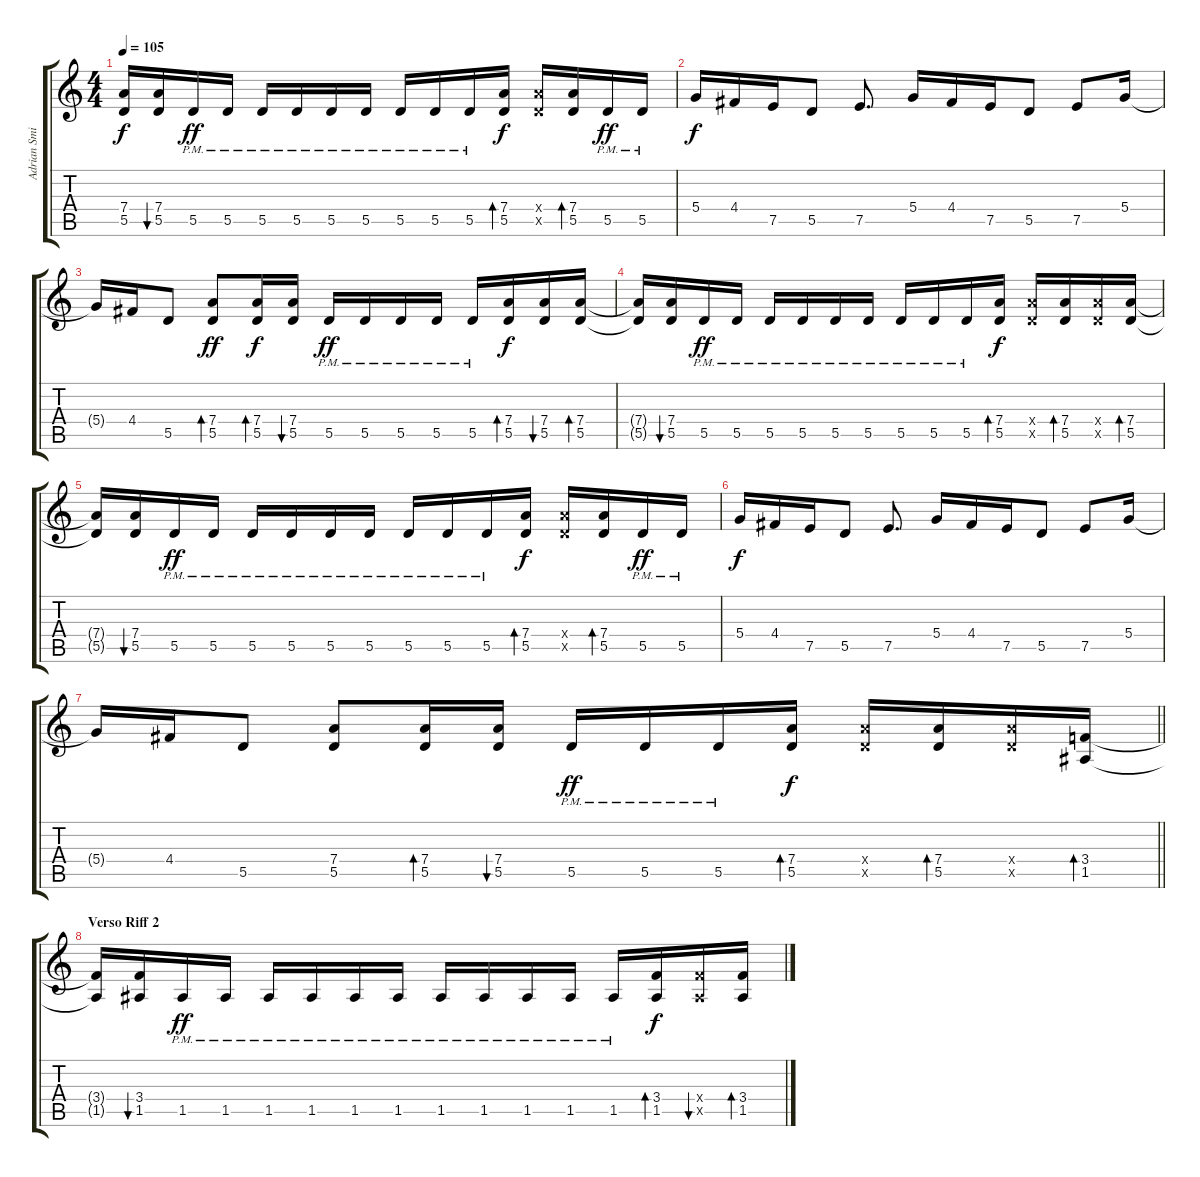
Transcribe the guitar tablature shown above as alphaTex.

\track ("Adrian Smith" "Adrian Smi") {instrument overdrivenguitar}
\staff {score tabs}
\tuning (E4 B3 G3 D3 A2 E2) {hide}
\ts (4 4)
\tempo 105
\clef g2
\ks c
(7.4{t} 5.5{t}).16{dy f} (7.4 5.5).16{bu 30} 5.5{pm}.16{dy ff} 5.5{pm}.16 5.5{pm}.16 5.5{pm}.16 5.5{pm}.16 5.5{pm}.16 5.5{pm}.16 5.5{pm}.16 5.5{pm}.16 (7.4 5.5).16{bd 30 dy f} (7.4{x} 5.5{x}).16 (7.4 5.5).16{bd 30} 5.5{pm}.16{dy ff} 5.5{pm}.16 |
5.4.16{dy f} 4.4.16 7.5.16 5.5.8 7.5.8{d} 5.4.16 4.4.16 7.5.16 5.5.8 7.5.8 5.4.16 |
5.4{t}.16 4.4.16 5.5.8 (7.4 5.5).8{bd 30 dy ff} (7.4 5.5).16{bd 30 dy f} (7.4 5.5).16{bu 30} 5.5{pm}.16{dy ff} 5.5{pm}.16 5.5{pm}.16 5.5{pm}.16 5.5{pm}.16 (7.4 5.5).16{bd 30 dy f} (7.4 5.5).16{bu 30} (7.4 5.5).16{bd 30} |
(7.4{t} 5.5{t}).16 (7.4 5.5).16{bu 30} 5.5{pm}.16{dy ff} 5.5{pm}.16 5.5{pm}.16 5.5{pm}.16 5.5{pm}.16 5.5{pm}.16 5.5{pm}.16 5.5{pm}.16 5.5{pm}.16 (7.4 5.5).16{bd 30 dy f} (7.4{x} 5.5{x}).16 (7.4 5.5).16{bd 30} (7.4{x} 5.5{x}).16 (7.4 5.5).16{bd 30} |
(7.4{t} 5.5{t}).16 (7.4 5.5).16{bu 30} 5.5{pm}.16{dy ff} 5.5{pm}.16 5.5{pm}.16 5.5{pm}.16 5.5{pm}.16 5.5{pm}.16 5.5{pm}.16 5.5{pm}.16 5.5{pm}.16 (7.4 5.5).16{bd 30 dy f} (7.4{x} 5.5{x}).16 (7.4 5.5).16{bd 30} 5.5{pm}.16{dy ff} 5.5{pm}.16 |
5.4.16{dy f} 4.4.16 7.5.16 5.5.8 7.5.8{d} 5.4.16 4.4.16 7.5.16 5.5.8 7.5.8 5.4.16 |
\barLineRight lightlight
5.4{t}.16 4.4.16 5.5.8 (7.4 5.5).8 (7.4 5.5).16{bd 30} (7.4 5.5).16{bu 30} 5.5{pm}.16{dy ff} 5.5{pm}.16 5.5{pm}.16 (7.4 5.5).16{bd 30 dy f} (7.4{x} 5.5{x}).16 (7.4 5.5).16{bd 30} (7.4{x} 5.5{x}).16 (3.4 1.5).16{bd 30} |
\section ("" "Verso Riff 2")
(3.4{t} 1.5{t}).16 (3.4 1.5).16{bu 30} 1.5{pm}.16{dy ff} 1.5{pm}.16 1.5{pm}.16 1.5{pm}.16 1.5{pm}.16 1.5{pm}.16 1.5{pm}.16 1.5{pm}.16 1.5{pm}.16 1.5{pm}.16 1.5{pm}.16 (3.4 1.5).16{bd 30 dy f} (3.4{x} 1.5{x}).16{bu 30} (3.4 1.5).16{bd 30}
